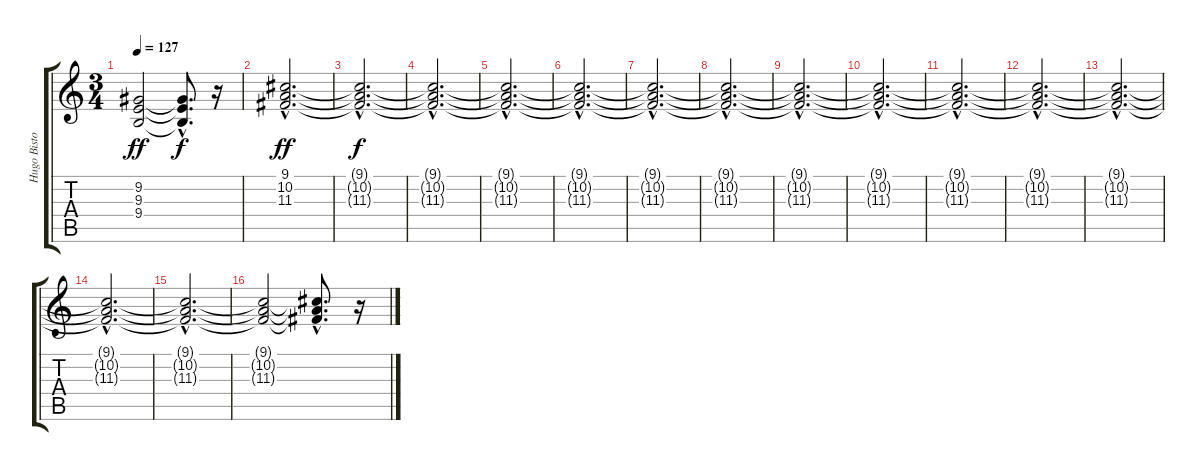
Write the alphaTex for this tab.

\track ("Hugo Bistolfi" "Hugo Bisto") {instrument stringensemble1}
\staff {score tabs}
\tuning (E4 B3 G3 D3 A2 E2) {hide}
\ts (3 4)
\tempo 127
\clef g2
\ks c
(9.2 9.3 9.4).2{dy ff} (9.2{hac t} 9.3{hac t} 9.4{hac t}).8{d dy f} r.16 |
(9.1{hac} 10.2{hac} 11.3{hac}).2{d dy ff} |
(9.1{hac t} 10.2{hac t} 11.3{hac t}).2{d dy f} |
(9.1{hac t} 10.2{hac t} 11.3{hac t}).2{d} |
(9.1{hac t} 10.2{hac t} 11.3{hac t}).2{d} |
(9.1{hac t} 10.2{hac t} 11.3{hac t}).2{d} |
(9.1{hac t} 10.2{hac t} 11.3{hac t}).2{d} |
(9.1{hac t} 10.2{hac t} 11.3{hac t}).2{d} |
(9.1{hac t} 10.2{hac t} 11.3{hac t}).2{d} |
(9.1{hac t} 10.2{hac t} 11.3{hac t}).2{d} |
(9.1{hac t} 10.2{hac t} 11.3{hac t}).2{d} |
(9.1{hac t} 10.2{hac t} 11.3{hac t}).2{d} |
(9.1{hac t} 10.2{hac t} 11.3{hac t}).2{d} |
(9.1{hac t} 10.2{hac t} 11.3{hac t}).2{d} |
(9.1{hac t} 10.2{hac t} 11.3{hac t}).2{d} |
(9.1{t} 10.2{t} 11.3{t}).2 (9.1{hac t} 10.2{hac t} 11.3{hac t}).8{d} r.16
